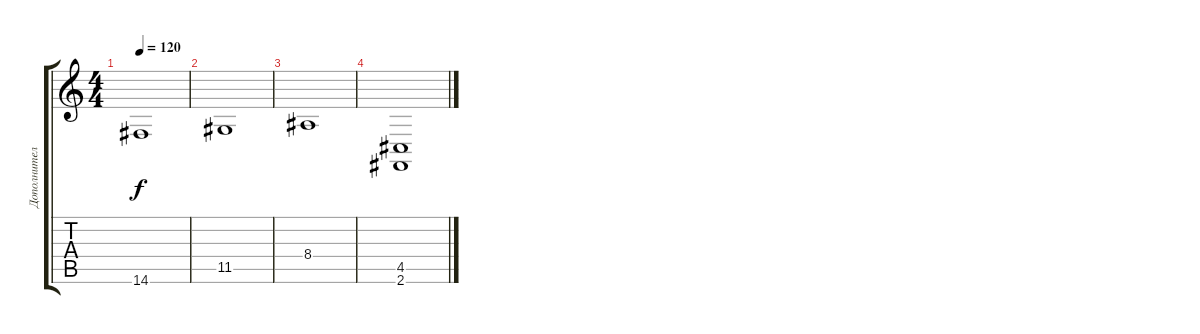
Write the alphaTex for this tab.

\track ("Дополнительный инструмент (флейта)" "Дополнител") {instrument flute}
\staff {score tabs}
\tuning (E4 B3 G3 D3 A2 E2) {hide}
\ts (4 4)
\tempo 120
\clef g2
\ks c
14.6.1{dy f} |
11.5.1 |
8.4.1 |
(4.5 2.6).1
